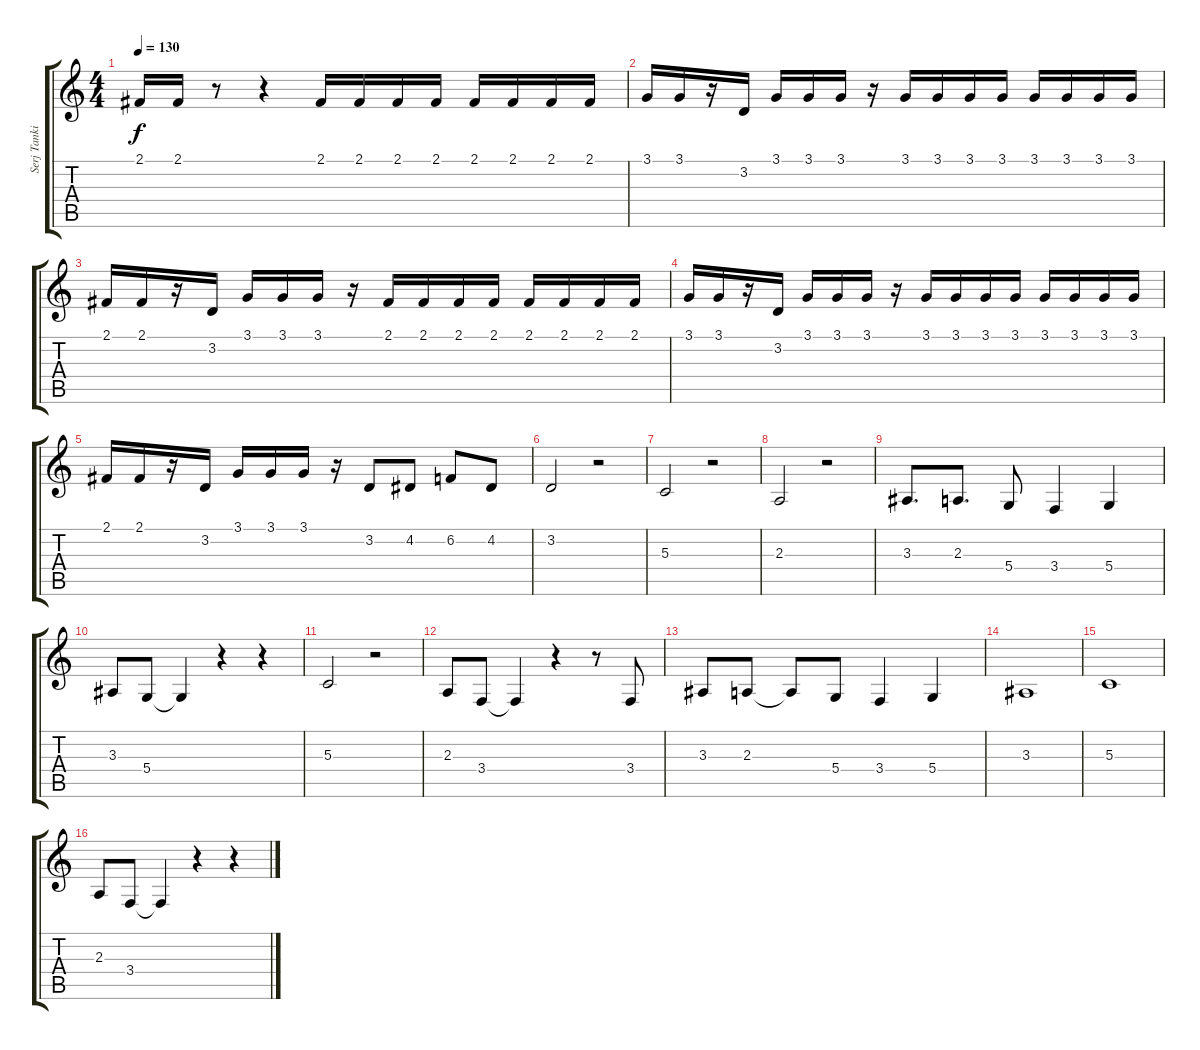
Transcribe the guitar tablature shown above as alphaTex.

\track ("Serj Tankian" "Serj Tanki") {instrument oboe}
\staff {score tabs}
\tuning (E4 B3 G3 D3 A2 E2) {hide}
\ts (4 4)
\tempo 130
\clef g2
\ks c
2.1.16{dy f} 2.1.16 r.8 r.4 2.1.16 2.1.16 2.1.16 2.1.16 2.1.16 2.1.16 2.1.16 2.1.16 |
3.1.16 3.1.16 r.16 3.2.16 3.1.16 3.1.16 3.1.16 r.16 3.1.16 3.1.16 3.1.16 3.1.16 3.1.16 3.1.16 3.1.16 3.1.16 |
2.1.16 2.1.16 r.16 3.2.16 3.1.16 3.1.16 3.1.16 r.16 2.1.16 2.1.16 2.1.16 2.1.16 2.1.16 2.1.16 2.1.16 2.1.16 |
3.1.16 3.1.16 r.16 3.2.16 3.1.16 3.1.16 3.1.16 r.16 3.1.16 3.1.16 3.1.16 3.1.16 3.1.16 3.1.16 3.1.16 3.1.16 |
2.1.16 2.1.16 r.16 3.2.16 3.1.16 3.1.16 3.1.16 r.16 3.2.8 4.2.8 6.2.8 4.2.8 |
3.2.2 r.2 |
5.3.2 r.2 |
2.3.2 r.2 |
3.3.8{d} 2.3.8{d} 5.4.8 3.4.4 5.4.4 |
3.3.8 5.4.8 5.4{t}.4 r.4 r.4 |
5.3.2 r.2 |
2.3.8 3.4.8 3.4{t}.4 r.4 r.8 3.4.8 |
3.3.8 2.3.8 2.3{t}.8 5.4.8 3.4.4 5.4.4 |
3.3.1 |
5.3.1 |
2.3.8 3.4.8 3.4{t}.4 r.4 r.4
